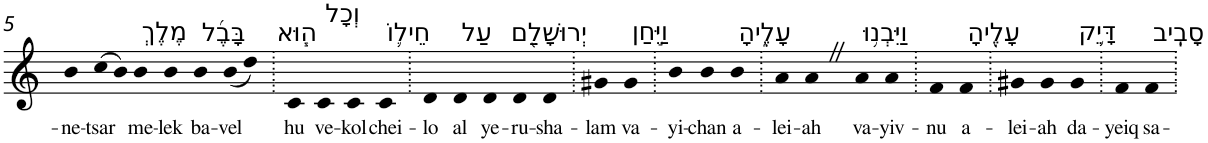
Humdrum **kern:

**kern	**text
*part1	*part1
*staff1	*staff1
*I"Piano	*
*I'Pno	*
!!LO:PB:g=z
*clefG2	*
*k[]	*
=5	=5
!	!LO:LY:b
4b	-ne-
!	!LO:LY:b
(>8cc	-tsar
8b)	.
!LO:TX:a:t=מֶלֶךְ	!
!	!LO:LY:b
4b	me-
!	!LO:LY:b
4b	-lek
!LO:TX:a:t=בָּבֶ֜ל	!
!	!LO:LY:b
4b	ba-
!	!LO:LY:b
(<8b	-vel
8dd)	.
=6.	=6.
!LO:TX:a:t=ה֧וּא	!
!	!LO:LY:b
4c	hu
!LO:TX:a:t=וְכָל	!
!	!LO:LY:b
4c	ve-
!	!LO:LY:b
4c	-kol
!LO:TX:a:t=חֵיל֛וֹ	!
!	!LO:LY:b
4c	chei-
=7.	=7.
!	!LO:LY:b
4d	-lo
!LO:TX:a:t=עַל	!
!	!LO:LY:b
4d	al
!LO:TX:a:t=יְרוּשָׁלִַ֖ם	!
!	!LO:LY:b
4d	ye-
!	!LO:LY:b
4d	-ru-
!	!LO:LY:b
4d	-sha-
=8.	=8.
!	!LO:LY:b
4g#X	-lam
!LO:TX:a:t=וַיִּ֣חַן	!
!	!LO:LY:b
4g#	va-
=9.	=9.
!	!LO:LY:b
4b	-yi-
!	!LO:LY:b
4b	-chan
!LO:TX:a:t=עָלֶ֑יהָ	!
!	!LO:LY:b
4b	a-
=10.	=10.
!	!LO:LY:b
4a	-lei-
!	!LO:LY:b
4aZ	-ah
!LO:TX:a:t=וַיִּבְנ֥וּ	!
!	!LO:LY:b
4a	va-
!	!LO:LY:b
4a	-yiv-
=11.	=11.
!	!LO:LY:b
4f	-nu
!LO:TX:a:t=עָלֶ֖יהָ	!
!	!LO:LY:b
4f	a-
=12.	=12.
!	!LO:LY:b
4g#X	-lei-
!	!LO:LY:b
4g#	-ah
!LO:TX:a:t=דָּיֵ֥ק	!
!	!LO:LY:b
4g#	da-
=13.	=13.
!	!LO:LY:b
4f	-yeiq
!LO:TX:a:t=סָבִֽיב	!
!	!LO:LY:b
4f	sa-
=.	=.
*-	*-
